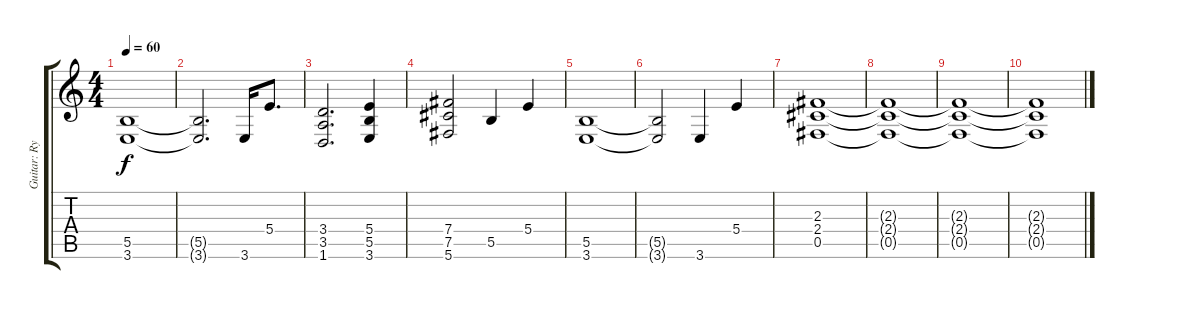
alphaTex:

\track ("Guitar: Rythm" "Guitar: Ry") {instrument distortionguitar}
\staff {score tabs}
\tuning (Db4 Ab3 E3 B2 Gb2 Db2) {hide}
\ts (4 4)
\tempo 60
\clef g2
\ks c
(5.5 3.6).1{dy f} |
(5.5{t} 3.6{t}).2{d} 3.6.16 5.4.8{d} |
(3.4 3.5 1.6).2{d} (5.4 5.5 3.6).4 |
(7.4 7.5 5.6).2 5.5.4 5.4.4 |
(5.5 3.6).1 |
(5.5{t} 3.6{t}).2 3.6.4 5.4.4 |
(2.3 2.4 0.5).1 |
(2.3{t} 2.4{t} 0.5{t}).1{volume 11} |
(2.3{t} 2.4{t} 0.5{t}).1{volume 8} |
(2.3{t} 2.4{t} 0.5{t}).1{volume 2}
